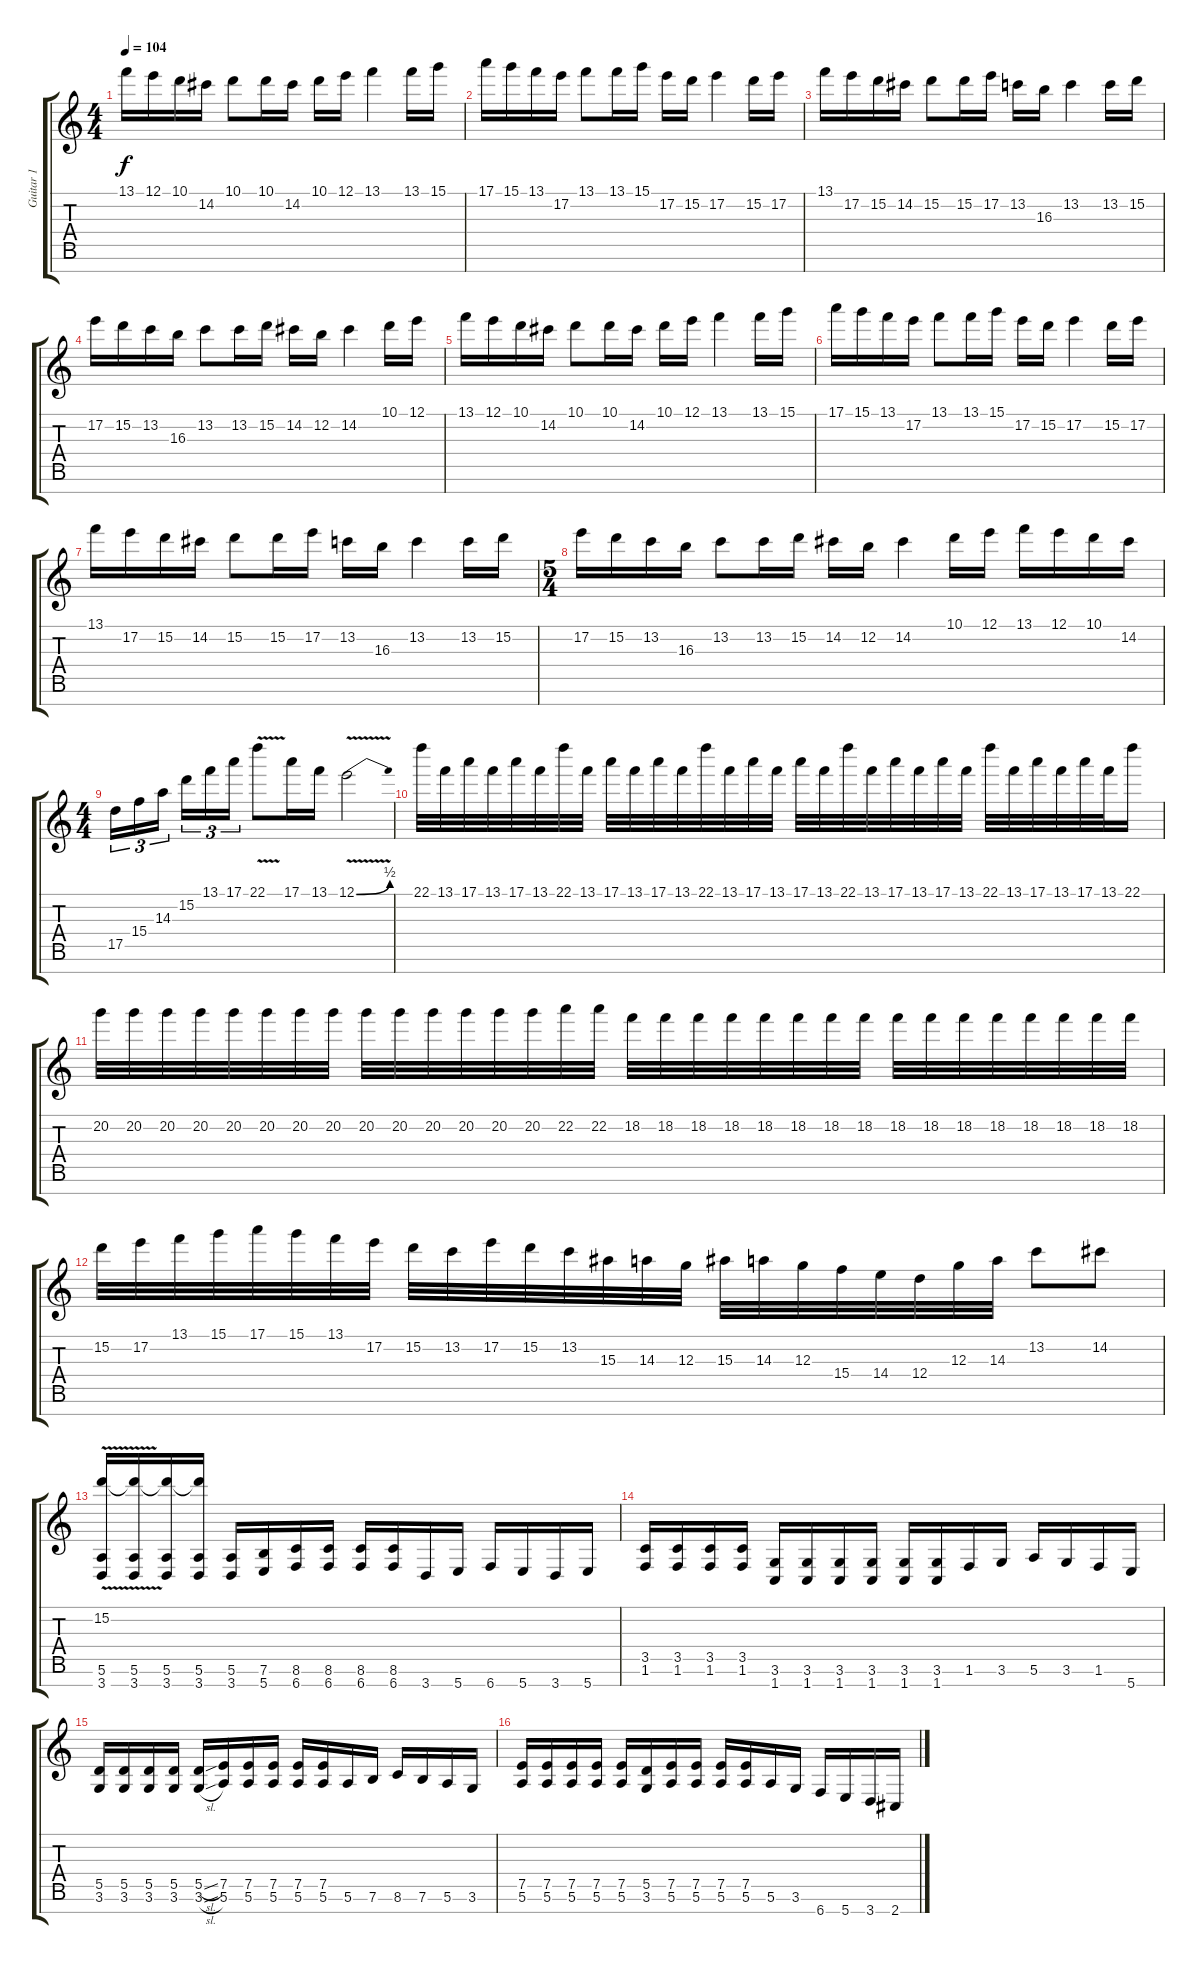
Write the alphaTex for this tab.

\track ("Guitar 1" "Guitar 1") {instrument distortionguitar}
\staff {score tabs}
\tuning (E4 B3 G3 D3 A2 E2 B1) {hide}
\ts (4 4)
\tempo 104
\clef g2
\ks c
13.1.16{dy f} 12.1.16 10.1.16 14.2.16 10.1.8 10.1.16 14.2.16 10.1.16 12.1.16 13.1.4 13.1.16 15.1.16 |
17.1.16 15.1.16 13.1.16 17.2.16 13.1.8 13.1.16 15.1.16 17.2.16 15.2.16 17.2.4 15.2.16 17.2.16 |
13.1.16 17.2.16 15.2.16 14.2.16 15.2.8 15.2.16 17.2.16 13.2.16 16.3.16 13.2.4 13.2.16 15.2.16 |
17.2.16 15.2.16 13.2.16 16.3.16 13.2.8 13.2.16 15.2.16 14.2.16 12.2.16 14.2.4 10.1.16 12.1.16 |
13.1.16 12.1.16 10.1.16 14.2.16 10.1.8 10.1.16 14.2.16 10.1.16 12.1.16 13.1.4 13.1.16 15.1.16 |
17.1.16 15.1.16 13.1.16 17.2.16 13.1.8 13.1.16 15.1.16 17.2.16 15.2.16 17.2.4 15.2.16 17.2.16 |
13.1.16 17.2.16 15.2.16 14.2.16 15.2.8 15.2.16 17.2.16 13.2.16 16.3.16 13.2.4 13.2.16 15.2.16 |
\ts (5 4)
17.2.16 15.2.16 13.2.16 16.3.16 13.2.8 13.2.16 15.2.16 14.2.16 12.2.16 14.2.4 10.1.16 12.1.16 13.1.16 12.1.16 10.1.16 14.2.16 |
\ts (4 4)
17.5.16{tu (3 2)} 15.4.16{tu (3 2)} 14.3.16{tu (3 2)} 15.2.16{tu (3 2)} 13.1.16{tu (3 2)} 17.1.16{tu (3 2)} 22.1{v}.8 17.1.16 13.1.16 12.1{be (bend 0 0 60 2) v}.2 |
22.1.32 13.1.32 17.1.32 13.1.32 17.1.32 13.1.32 22.1.32 13.1.32 17.1.32 13.1.32 17.1.32 13.1.32 22.1.32 13.1.32 17.1.32 13.1.32 17.1.32 13.1.32 22.1.32 13.1.32 17.1.32 13.1.32 17.1.32 13.1.32 22.1.32 13.1.32 17.1.32 13.1.32 17.1.32 13.1.32 22.1.16 |
20.2.32 20.2.32 20.2.32 20.2.32 20.2.32 20.2.32 20.2.32 20.2.32 20.2.32 20.2.32 20.2.32 20.2.32 20.2.32 20.2.32 22.2.32 22.2.32 18.2.32 18.2.32 18.2.32 18.2.32 18.2.32 18.2.32 18.2.32 18.2.32 18.2.32 18.2.32 18.2.32 18.2.32 18.2.32 18.2.32 18.2.32 18.2.32 |
15.2.32 17.2.32 13.1.32 15.1.32 17.1.32 15.1.32 13.1.32 17.2.32 15.2.32 13.2.32 17.2.32 15.2.32 13.2.32 15.3.32 14.3.32 12.3.32 15.3.32 14.3.32 12.3.32 15.4.32 14.4.32 12.4.32 12.3.32 14.3.32 13.2.8 14.2.8 |
(15.2{v} 5.6 3.7).16 (15.2{t} 5.6 3.7).16 (15.2{t} 5.6 3.7).16 (15.2{t} 5.6 3.7).16 (5.6 3.7).16 (7.6 5.7).16 (8.6 6.7).16 (8.6 6.7).16 (8.6 6.7).16 (8.6 6.7).16 3.7.16 5.7.16 6.7.16 5.7.16 3.7.16 5.7.16 |
(3.5 1.6).16 (3.5 1.6).16 (3.5 1.6).16 (3.5 1.6).16 (3.6 1.7).16 (3.6 1.7).16 (3.6 1.7).16 (3.6 1.7).16 (3.6 1.7).16 (3.6 1.7).16 1.6.16 3.6.16 5.6.16 3.6.16 1.6.16 5.7.16 |
(5.5 3.6).16 (5.5 3.6).16 (5.5 3.6).16 (5.5 3.6).16 (5.5{sl} 3.6{sl}).16 (7.5 5.6).16 (7.5 5.6).16 (7.5 5.6).16 (7.5 5.6).16 (7.5 5.6).16 5.6.16 7.6.16 8.6.16 7.6.16 5.6.16 3.6.16 |
(7.5 5.6).16 (7.5 5.6).16 (7.5 5.6).16 (7.5 5.6).16 (7.5 5.6).16 (5.5 3.6).16 (7.5 5.6).16 (7.5 5.6).16 (7.5 5.6).16 (7.5 5.6).16 5.6.16 3.6.16 6.7.16 5.7.16 3.7.16 2.7.16
